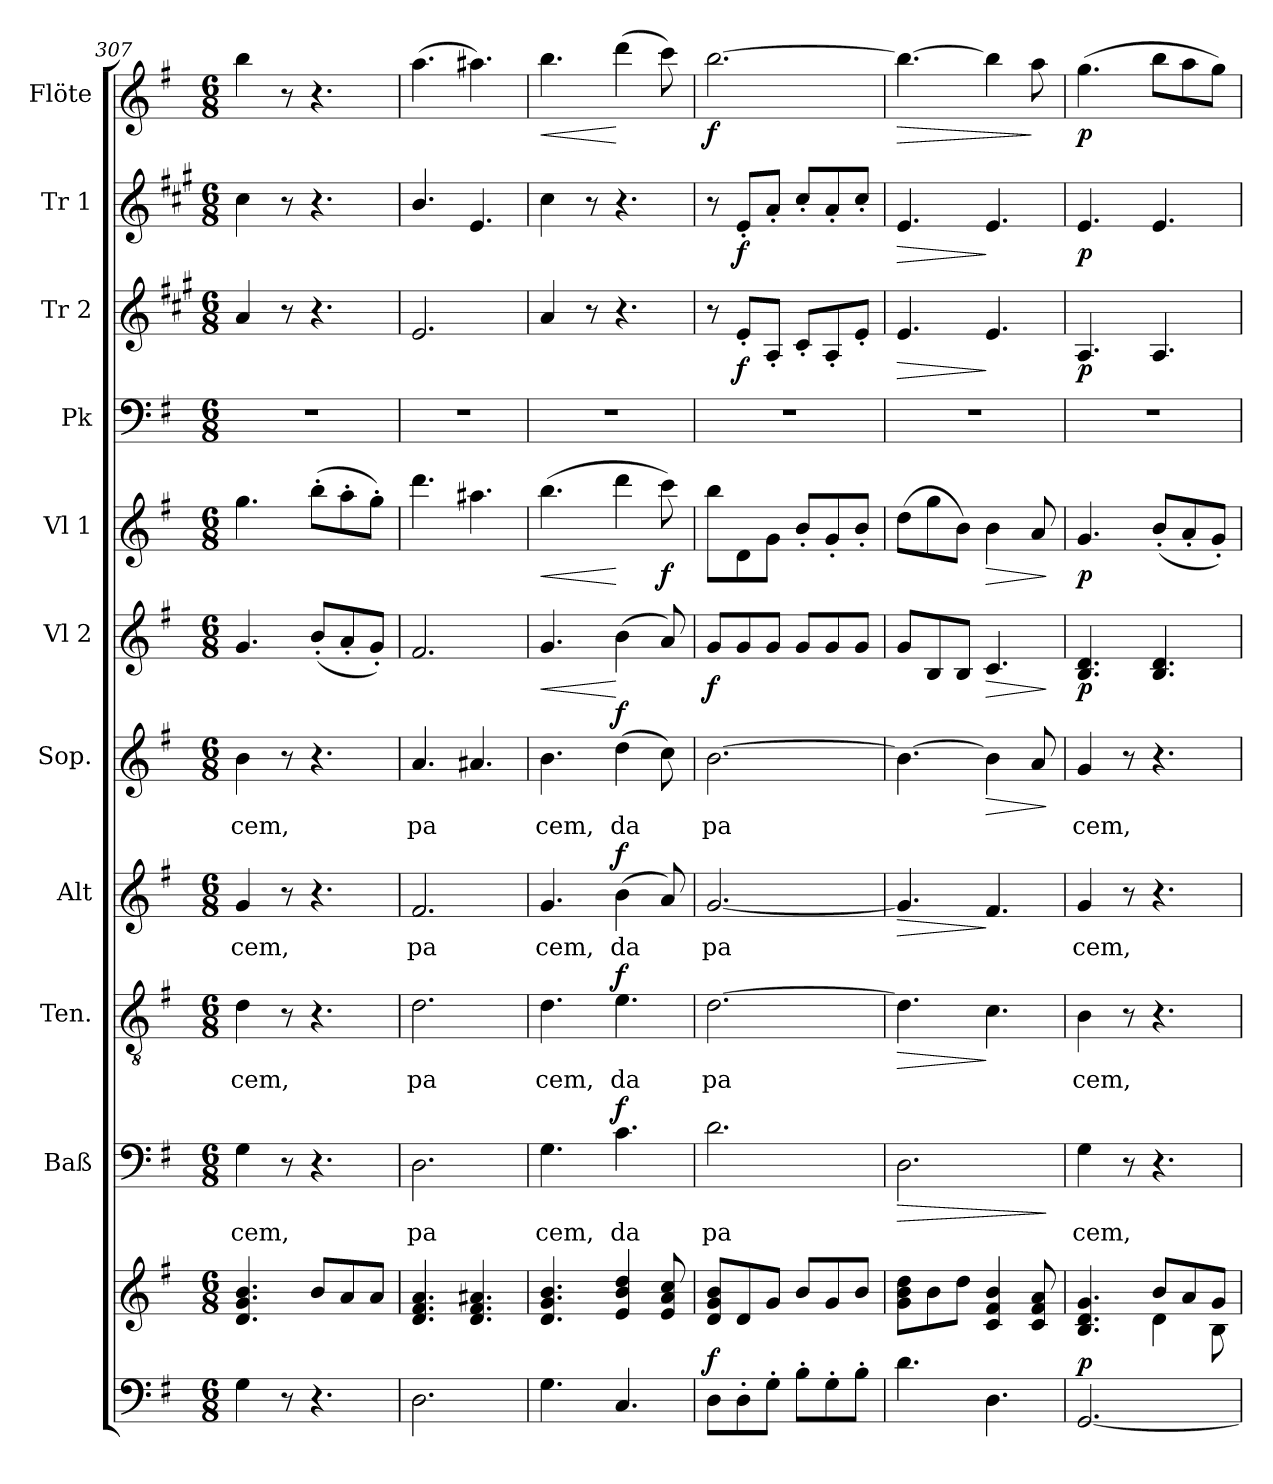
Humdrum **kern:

**kern	**kern	**dynam	**kern	**text	**dynam	**kern	**text	**dynam	**kern	**text	**dynam	**kern	**text	**dynam	**kern	**dynam	**kern	**dynam	**kern	**kern	**dynam	**kern	**dynam	**kern	**dynam
*part11	*part11	*part11	*part10	*part10	*part10	*part9	*part9	*part9	*part8	*part8	*part8	*part7	*part7	*part7	*part6	*part6	*part5	*part5	*part4	*part3	*part3	*part2	*part2	*part1	*part1
*staff12	*staff11	*staff11/12	*staff10	*staff10	*staff10	*staff9	*staff9	*staff9	*staff8	*staff8	*staff8	*staff7	*staff7	*staff7	*staff6	*staff6	*staff5	*staff5	*staff4	*staff3	*staff3	*staff2	*staff2	*staff1	*staff1
*	*	*	*I"Baß	*	*	*I"Ten.	*	*	*I"Alt	*	*	*I"Sop.	*	*	*I"Vl 2	*	*I"Vl 1	*	*I"Pk	*I"Tr 2	*	*I"Tr 1	*	*I"Flöte	*
*	*	*	*	*	*	*	*	*	*	*	*	*	*	*	*	*	*	*	*	*	*	*	*	*I'Fl	*
*clefF4	*clefG2	*	*clefF4	*	*	*clefGv2	*	*	*clefG2	*	*	*clefG2	*	*	*clefG2	*	*clefG2	*	*clefF4	*clefG2	*	*clefG2	*	*clefG2	*
*	*	*	*	*	*	*	*	*	*	*	*	*	*	*	*	*	*	*	*	*ITrd1c2	*	*ITrd1c2	*	*	*
*k[f#]	*k[f#]	*	*k[f#]	*	*	*k[f#]	*	*	*k[f#]	*	*	*k[f#]	*	*	*k[f#]	*	*k[f#]	*	*k[f#]	*k[f#]	*	*k[f#]	*	*k[f#]	*
*G:	*G:	*	*G:	*	*	*G:	*	*	*G:	*	*	*G:	*	*	*G:	*	*G:	*	*G:	*G:	*	*G:	*	*G:	*
*M6/8	*M6/8	*	*M6/8	*	*	*M6/8	*	*	*M6/8	*	*	*M6/8	*	*	*M6/8	*	*M6/8	*	*M6/8	*M6/8	*	*M6/8	*	*M6/8	*
=307	=307	=307	=307	=307	=307	=307	=307	=307	=307	=307	=307	=307	=307	=307	=307	=307	=307	=307	=307	=307	=307	=307	=307	=307	=307
!	!	!	!	!LO:LY:b	!	!	!LO:LY:b	!	!	!LO:LY:b	!	!	!LO:LY:b	!	!	!	!	!	!	!	!	!	!	!	!
4G\	4.d/ 4.g/ 4.b/	.	4G\	cem,	.	4d\	cem,	.	4g/	cem,	.	4b\	cem,	.	4.g/	.	4.gg\	.	2.r	4g/	.	4b\	.	4bb\	.
8r	.	.	8r	.	.	8r	.	.	8r	.	.	8r	.	.	.	.	.	.	.	8r	.	8r	.	8r	.
4.r	8b/L	.	4.r	.	.	4.r	.	.	4.r	.	.	4.r	.	.	(<8b'</L	.	(>8bb'>\L	.	.	4.r	.	4.r	.	4.r	.
.	8a/	.	.	.	.	.	.	.	.	.	.	.	.	.	8a'</	.	8aa'>\	.	.	.	.	.	.	.	.
.	8a/J	.	.	.	.	.	.	.	.	.	.	.	.	.	8g'</J)	.	8gg'>\J)	.	.	.	.	.	.	.	.
=308	=308	=308	=308	=308	=308	=308	=308	=308	=308	=308	=308	=308	=308	=308	=308	=308	=308	=308	=308	=308	=308	=308	=308	=308	=308
!	!	!	!	!LO:LY:b	!	!	!LO:LY:b	!	!	!LO:LY:b	!	!	!LO:LY:b	!	!	!	!	!	!	!	!	!	!	!	!
2.D\	4.d/ 4.f#/ 4.a/	.	2.D\	pa	.	2.d\	pa	.	2.f#/	pa	.	4.a/	pa	.	2.f#/	.	4.ddd\	.	2.r	2.d/	.	4.a/	.	(>4.aa\	.
.	4.d/ 4.f#/ 4.a#X/	.	.	.	.	.	.	.	.	.	.	4.a#X/	.	.	.	.	4.aa#X\	.	.	.	.	4.d/	.	4.aa#X\)	.
=309	=309	=309	=309	=309	=309	=309	=309	=309	=309	=309	=309	=309	=309	=309	=309	=309	=309	=309	=309	=309	=309	=309	=309	=309	=309
!	!	!	!	!LO:LY:b	!	!	!LO:LY:b	!	!	!LO:LY:b	!	!	!LO:LY:b	!	!	!LO:HP:b	!	!LO:HP:b	!	!	!	!	!	!	!LO:HP:b
4.G\	4.d/ 4.g/ 4.b/	.	4.G\	cem,	.	4.d\	cem,	.	4.g/	cem,	.	4.b\	cem,	.	4.g/	<	(>4.bb\	<	2.r	4g/	.	4b\	.	4.bb\	<
.	.	.	.	.	.	.	.	.	.	.	.	.	.	.	.	.	.	.	.	8r	.	8r	.	.	.
!	!	!	!	!LO:LY:b	!LO:DY:a	!	!LO:LY:b	!LO:DY:a	!	!LO:LY:b	!LO:DY:a	!	!LO:LY:b	!LO:DY:a	!	!	!	!	!	!	!	!	!	!	!
4.C/	4e/ 4b/ 4dd/	.	4.c\	da	f	4.e\	da	f	(>4b\	da	f	(>4dd\	da	f	(>4b\	[	4ddd\	[	.	4.r	.	4.r	.	(>4ddd\	[
!	!	!	!	!	!	!	!	!	!	!	!	!	!	!	!	!	!	!LO:DY:b	!	!	!	!	!	!	!
.	8e/ 8a/ 8cc/	.	.	.	.	.	.	.	8a/)	.	.	8cc\)	.	.	8a/)	.	8ccc\)	f	.	.	.	.	.	8ccc\)	.
=310	=310	=310	=310	=310	=310	=310	=310	=310	=310	=310	=310	=310	=310	=310	=310	=310	=310	=310	=310	=310	=310	=310	=310	=310	=310
!	!	!LO:DY:a=2	!	!LO:LY:b	!	!	!LO:LY:b	!	!	!LO:LY:b	!	!	!LO:LY:b	!	!	!LO:DY:b	!	!	!	!	!	!	!	!	!LO:DY:b
8D\L	8d/ 8g/ 8b/L	f	2.d\	pa	.	[2.d\	pa	.	[2.g/	pa	.	[2.b\	pa	.	8g/L	f	8bb\L	.	2.r	8r	.	8r	.	[2.bb\	f
!	!	!	!	!	!	!	!	!	!	!	!	!	!	!	!	!	!	!	!	!	!LO:DY:b	!	!LO:DY:b	!	!
8D'>\	8d/	.	.	.	.	.	.	.	.	.	.	.	.	.	8g/	.	8d\	.	.	8d'</L	f	8d'</L	f	.	.
8G'>\J	8g/J	.	.	.	.	.	.	.	.	.	.	.	.	.	8g/J	.	8g\J	.	.	8G'</J	.	8g'</J	.	.	.
8B'>\L	8b/L	.	.	.	.	.	.	.	.	.	.	.	.	.	8g/L	.	8b'</L	.	.	8B'</L	.	8b'</L	.	.	.
8G'>\	8g/	.	.	.	.	.	.	.	.	.	.	.	.	.	8g/	.	8g'</	.	.	8G'</	.	8g'</	.	.	.
8B'>\J	8b/J	.	.	.	.	.	.	.	.	.	.	.	.	.	8g/J	.	8b'</J	.	.	8d'</J	.	8b'</J	.	.	.
=311	=311	=311	=311	=311	=311	=311	=311	=311	=311	=311	=311	=311	=311	=311	=311	=311	=311	=311	=311	=311	=311	=311	=311	=311	=311
!	!	!	!	!	!LO:HP:b	!	!	!LO:HP:b	!	!	!LO:HP:b	!	!	!	!	!	!	!	!	!	!LO:HP:b	!	!LO:HP:b	!	!LO:HP:b
4.d\	8g\ 8b\ 8dd\L	.	2.D\	.	>	4.d\]	.	>	4.g/]	.	>	4.b\_	.	.	8g/L	.	(>8dd\L	.	2.r	4.d/	>	4.d/	>	4.bb\_	>
.	8b\	.	.	.	.	.	.	.	.	.	.	.	.	.	8B/	.	8gg\	.	.	.	.	.	.	.	.
.	8dd\J	.	.	.	.	.	.	.	.	.	.	.	.	.	8B/J	.	8b\J)	.	.	.	.	.	.	.	.
!	!	!	!	!	!	!	!	!	!	!	!	!	!	!LO:HP:b	!	!LO:HP:b	!	!LO:HP:b	!	!	!	!	!	!	!
4.D\	4c/ 4f#/ 4b/	.	.	.	.	4.c\	.	]	4.f#/	.	]	4b\]	.	>	4.c/	>	4b\	>	.	4.d/	]	4.d/	]	4bb\]	.
.	8c/ 8f#/ 8a/	.	.	.	.	.	.	.	.	.	.	8a/	.	.	.	.	8a/	.	.	.	.	.	.	8aa\	]
.	.	.	.	.	]	.	.	.	.	.	.	.	.	]	.	]	.	]	.	.	.	.	.	.	.
!!LO:PB:g=z
=312	=312	=312	=312	=312	=312	=312	=312	=312	=312	=312	=312	=312	=312	=312	=312	=312	=312	=312	=312	=312	=312	=312	=312	=312	=312
*	*^	*	*	*	*	*	*	*	*	*	*	*	*	*	*	*	*	*	*	*	*	*	*	*	*
!	!	!	!LO:DY:a=2	!	!LO:LY:b	!	!	!LO:LY:b	!	!	!LO:LY:b	!	!	!LO:LY:b	!	!	!LO:DY:b	!	!LO:DY:b	!	!	!LO:DY:b	!	!LO:DY:b	!	!LO:DY:b
[2.GG/	4.B/ 4.d/ 4.g/	4.ryy	p	4G\	cem,	.	4B\	cem,	.	4g/	cem,	.	4g/	cem,	.	4.B/ 4.d/	p	4.g/	p	2.r	4.G/	p	4.d/	p	(>4.gg\	p
.	.	.	.	8r	.	.	8r	.	.	8r	.	.	8r	.	.	.	.	.	.	.	.	.	.	.	.	.
.	8b/L	4d\	.	4.r	.	.	4.r	.	.	4.r	.	.	4.r	.	.	4.B/ 4.d/	.	(<8b'</L	.	.	4.G/	.	4.d/	.	8bb\L	.
.	8a/	.	.	.	.	.	.	.	.	.	.	.	.	.	.	.	.	8a'</	.	.	.	.	.	.	8aa\	.
.	8g/J	8B\	.	.	.	.	.	.	.	.	.	.	.	.	.	.	.	8g'</J)	.	.	.	.	.	.	8gg\J)	.
*	*v	*v	*	*	*	*	*	*	*	*	*	*	*	*	*	*	*	*	*	*	*	*	*	*	*	*
=	=	=	=	=	=	=	=	=	=	=	=	=	=	=	=	=	=	=	=	=	=	=	=	=	=
*-	*-	*-	*-	*-	*-	*-	*-	*-	*-	*-	*-	*-	*-	*-	*-	*-	*-	*-	*-	*-	*-	*-	*-	*-	*-
